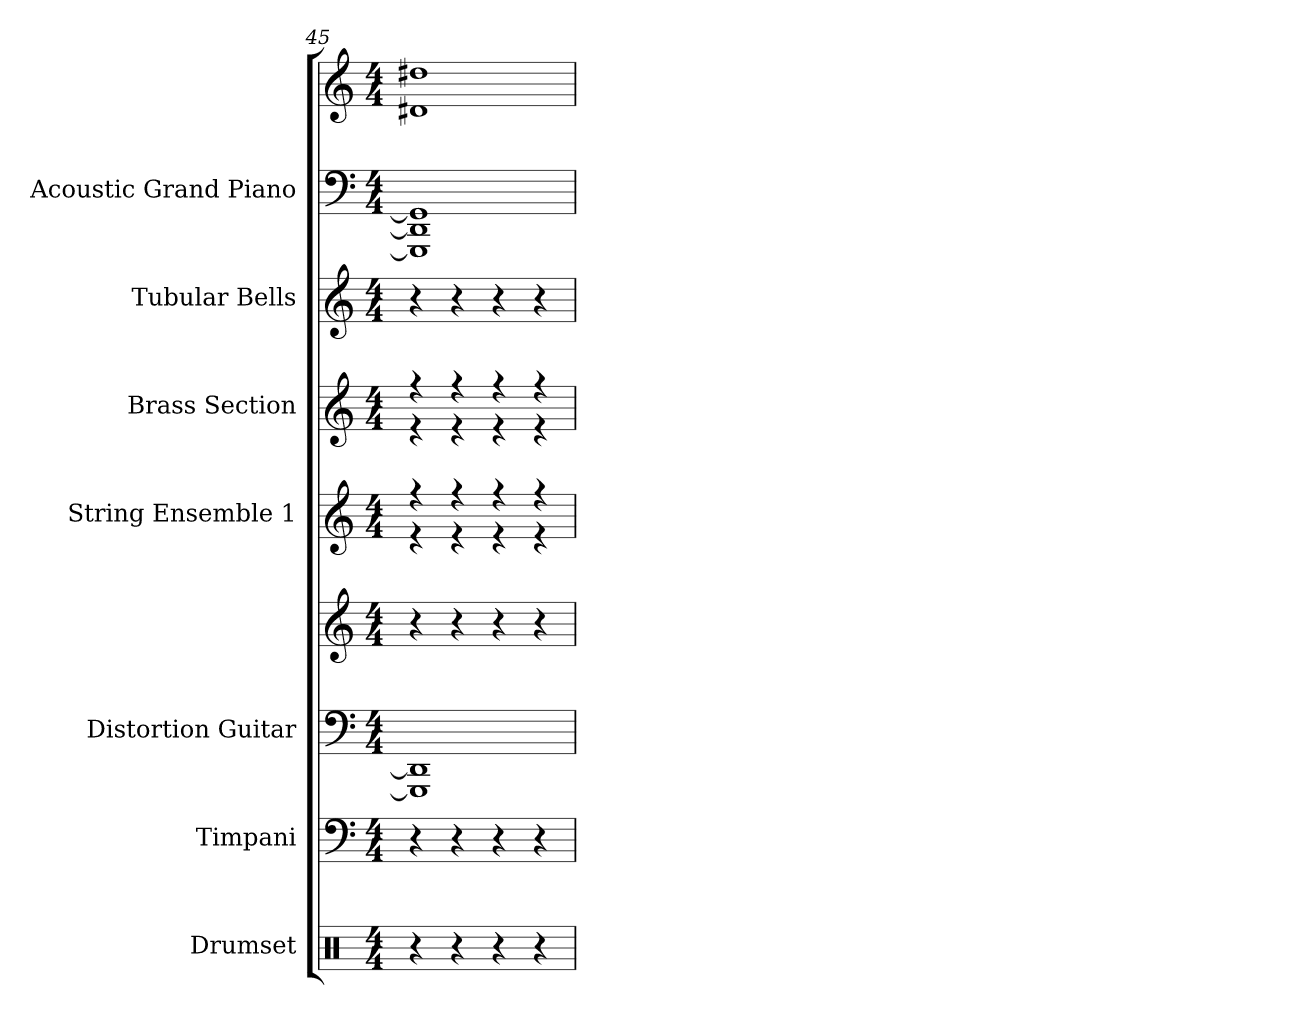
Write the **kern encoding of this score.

**kern	**kern	**kern	**kern	**kern	**kern	**kern	**kern	**kern
*part7	*part6	*part5	*part5	*part4	*part3	*part2	*part1	*part1
*staff9	*staff8	*staff7	*staff6	*staff5	*staff4	*staff3	*staff2	*staff1
*I"Drumset	*I"Timpani	*I"Distortion Guitar	*	*I"String Ensemble 1	*I"Brass Section	*I"Tubular Bells	*I"Acoustic Grand Piano	*
*I'Drs.	*I'Timp	*	*	*I'Str	*I'Brs	*I'Tbells	*I'Pno	*
*clefX	*clefF4	*clefF4	*clefG2	*clefG2	*clefG2	*clefG2	*clefF4	*clefG2
*k[]	*k[]	*k[]	*k[]	*k[]	*k[]	*k[]	*k[]	*k[]
*M4/4	*M4/4	*M4/4	*M4/4	*M4/4	*M4/4	*M4/4	*M4/4	*M4/4
=45	=45	=45	=45	=45	=45	=45	=45	=45
*	*	*	*	*^	*^	*	*	*
4r	4r	1GGG] 1DD]	4r	4r	4r	4r	4r	4r	1GGG] 1GG] 1DD]	1d#X 1dd#X
4r	4r	.	4r	4r	4r	4r	4r	4r	.	.
4r	4r	.	4r	4r	4r	4r	4r	4r	.	.
4r	4r	.	4r	4r	4r	4r	4r	4r	.	.
*	*	*	*	*v	*v	*	*	*	*	*
*	*	*	*	*	*v	*v	*	*	*
=	=	=	=	=	=	=	=	=
*-	*-	*-	*-	*-	*-	*-	*-	*-
